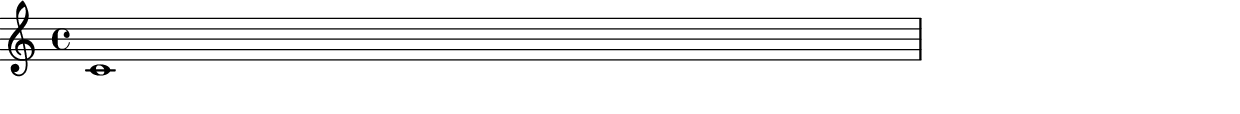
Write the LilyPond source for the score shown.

%% Generated by lilypond-book
%% Options: [exampleindent=10.16\mm,indent=0\mm,line-width=160\mm]
\include "lilypond-book-preamble.ly"


% ****************************************************************
% Start cut-&-pastable-section
% ****************************************************************

#(ly:set-option 'eps-box-padding 3.000000)



\paper {
  indent = 0\mm
  line-width = 160\mm
  % offset the left padding, also add 1mm as lilypond creates cropped
  % images with a little space on the right
  line-width = #(- line-width (* mm  3.000000) (* mm 1))
}

\layout {
  
}




% ****************************************************************
% ly snippet:
% ****************************************************************
\sourcefilename "/lilypond-2.23.82/input/regression/instrument-name-hara-kiri.ly"
\sourcefileline 0
\version "2.21.0"

\header {
  texidoc = "Instrument names are removed when the staves are
killed off.

In this example, the second staff (marked by the bar number 2)
disappears, as does the instrument name."
}
        
\new PianoStaff <<
  \new Staff {
    \override Staff.VerticalAxisGroup.remove-empty = ##t  
    \set PianoStaff.instrumentName = "up"
    \set PianoStaff.shortInstrumentName = "u"
    c'1\break R
  }
>>



% ****************************************************************
% end ly snippet
% ****************************************************************
